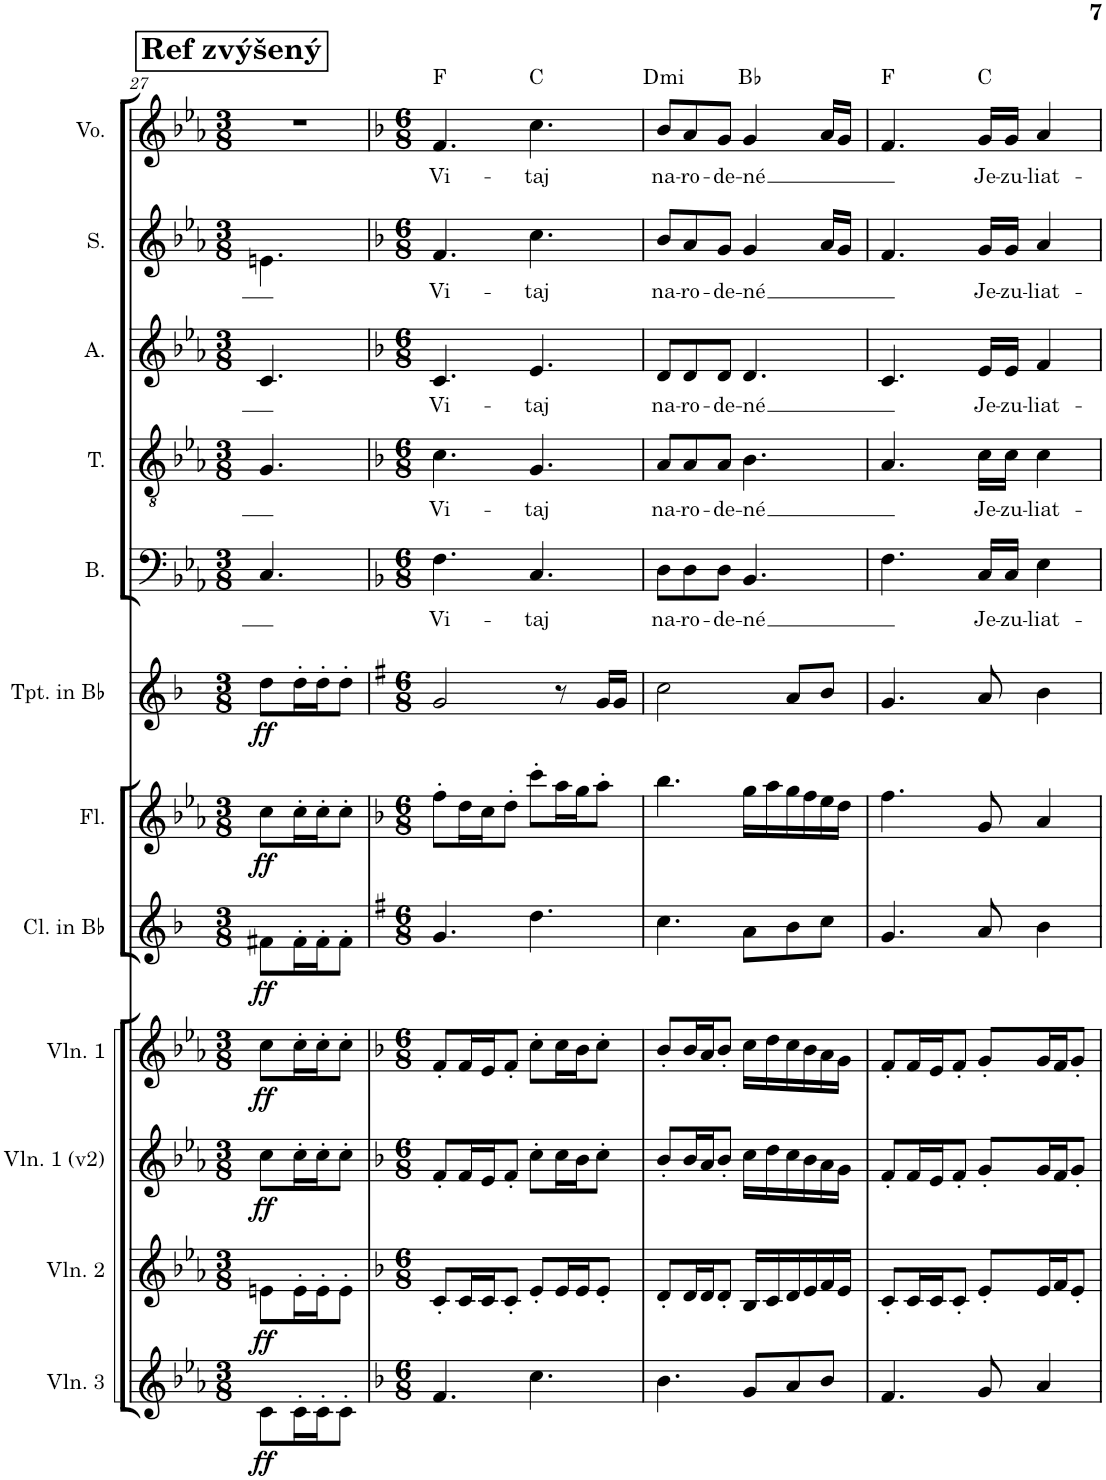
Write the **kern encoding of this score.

**kern	**dynam	**kern	**dynam	**kern	**dynam	**kern	**dynam	**kern	**dynam	**kern	**dynam	**kern	**dynam	**kern	**text	**kern	**text	**kern	**text	**kern	**text	**kern	**text	**harte
*part12	*part12	*part11	*part11	*part10	*part10	*part9	*part9	*part8	*part8	*part7	*part7	*part6	*part6	*part5	*part5	*part4	*part4	*part3	*part3	*part2	*part2	*part1	*part1	*part1
*staff12	*staff12	*staff11	*staff11	*staff10	*staff10	*staff9	*staff9	*staff8	*staff8	*staff7	*staff7	*staff6	*staff6	*staff5	*staff5	*staff4	*staff4	*staff3	*staff3	*staff2	*staff2	*staff1	*staff1	*
*I"Violin 3	*	*I"Violin 2	*	*I"Violin 1 (v2)	*	*I"Violin 1	*	*I"Clarinet in Bb	*	*I"Flute	*	*I"Trumpet in Bb	*	*I"Bass	*	*I"Tenor	*	*I"Alto	*	*I"Soprano	*	*I"Voice	*	*
*I'Vln. 3	*	*I'Vln. 2	*	*I'Vln. 1 (v2)	*	*I'Vln. 1	*	*I'Cl. in Bb	*	*I'Fl.	*	*I'Tpt. in Bb	*	*I'B.	*	*I'T.	*	*I'A.	*	*I'S.	*	*I'Vo.	*	*
!!LO:PB:g=z
*clefG2	*	*clefG2	*	*clefG2	*	*clefG2	*	*clefG2	*	*clefG2	*	*clefG2	*	*clefF4	*	*clefGv2	*	*clefG2	*	*clefG2	*	*clefG2	*	*
*	*	*	*	*	*	*	*	*Trd1c2	*	*	*	*Trd1c2	*	*	*	*	*	*	*	*	*	*	*	*
*k[b-e-a-]	*	*k[b-e-a-]	*	*k[b-e-a-]	*	*k[b-e-a-]	*	*k[b-]	*	*k[b-e-a-]	*	*k[b-]	*	*k[b-e-a-]	*	*k[b-e-a-]	*	*k[b-e-a-]	*	*k[b-e-a-]	*	*k[b-e-a-]	*	*
*M3/8	*	*M3/8	*	*M3/8	*	*M3/8	*	*M3/8	*	*M3/8	*	*M3/8	*	*M3/8	*	*M3/8	*	*M3/8	*	*M3/8	*	*M3/8	*	*
!!LO:REH:place=s1:a:B:cj:fs=14:t=Ref zvýšený
=27	=27	=27	=27	=27	=27	=27	=27	=27	=27	=27	=27	=27	=27	=27	=27	=27	=27	=27	=27	=27	=27	=27	=27	=27
!	!LO:DY:b	!	!LO:DY:b	!	!LO:DY:b	!	!LO:DY:b	!	!LO:DY:b	!	!LO:DY:b	!	!LO:DY:b	!	!	!	!	!	!	!	!	!	!	!
8c\L	ff	8en\L	ff	8cc\L	ff	8cc\L	ff	8f#X\L	ff	8cc\L	ff	8dd\L	ff	4.C/	.	4.G/	.	4.c/	.	4.en\	.	4.r	.	.
16c'\L	.	16e'\L	.	16cc'\L	.	16cc'\L	.	16f#'\L	.	16cc'\L	.	16dd'\L	.	.	.	.	.	.	.	.	.	.	.	.
16c'\J	.	16e'\J	.	16cc'\J	.	16cc'\J	.	16f#'\J	.	16cc'\J	.	16dd'\J	.	.	.	.	.	.	.	.	.	.	.	.
8c'\J	.	8e'\J	.	8cc'\J	.	8cc'\J	.	8f#'\J	.	8cc'\J	.	8dd'\J	.	.	.	.	.	.	.	.	.	.	.	.
=28	=28	=28	=28	=28	=28	=28	=28	=28	=28	=28	=28	=28	=28	=28	=28	=28	=28	=28	=28	=28	=28	=28	=28	=28
*k[b-]	*	*k[b-]	*	*k[b-]	*	*k[b-]	*	*k[f#]	*	*k[b-]	*	*k[f#]	*	*k[b-]	*	*k[b-]	*	*k[b-]	*	*k[b-]	*	*k[b-]	*	*
*M6/8	*	*M6/8	*	*M6/8	*	*M6/8	*	*M6/8	*	*M6/8	*	*M6/8	*	*M6/8	*	*M6/8	*	*M6/8	*	*M6/8	*	*M6/8	*	*
!	!	!	!	!	!	!	!	!	!	!	!	!	!	!	!LO:LY:b	!	!LO:LY:b	!	!LO:LY:b	!	!LO:LY:b	!	!LO:LY:b	!
4.f/	.	8c'/L	.	8f'/L	.	8f'/L	.	4.g/	.	8ff'\L	.	2g/	.	4.F\	Vi-	4.c\	Vi-	4.c/	Vi-	4.f/	Vi-	4.f/	Vi-	F:maj
.	.	16c/L	.	16f/L	.	16f/L	.	.	.	16dd\L	.	.	.	.	.	.	.	.	.	.	.	.	.	.
.	.	16c/J	.	16e/J	.	16e/J	.	.	.	16cc\J	.	.	.	.	.	.	.	.	.	.	.	.	.	.
.	.	8c'/J	.	8f'/J	.	8f'/J	.	.	.	8dd'\J	.	.	.	.	.	.	.	.	.	.	.	.	.	.
!	!	!	!	!	!	!	!	!	!	!	!	!	!	!	!LO:LY:b	!	!LO:LY:b	!	!LO:LY:b	!	!LO:LY:b	!	!LO:LY:b	!
4.cc\	.	8e'/L	.	8cc'\L	.	8cc'\L	.	4.dd\	.	8ccc'\L	.	.	.	4.C/	-taj	4.G/	-taj	4.e/	-taj	4.cc\	-taj	4.cc\	-taj	C:maj
.	.	16e/L	.	16cc\L	.	16cc\L	.	.	.	16aa\L	.	8r	.	.	.	.	.	.	.	.	.	.	.	.
.	.	16e/J	.	16b-\J	.	16b-\J	.	.	.	16gg\J	.	.	.	.	.	.	.	.	.	.	.	.	.	.
.	.	8e'/J	.	8cc'\J	.	8cc'\J	.	.	.	8aa'\J	.	16g/LL	.	.	.	.	.	.	.	.	.	.	.	.
.	.	.	.	.	.	.	.	.	.	.	.	16g/JJ	.	.	.	.	.	.	.	.	.	.	.	.
=29	=29	=29	=29	=29	=29	=29	=29	=29	=29	=29	=29	=29	=29	=29	=29	=29	=29	=29	=29	=29	=29	=29	=29	=29
!	!	!	!	!	!	!	!	!	!	!	!	!	!	!	!LO:LY:b	!	!LO:LY:b	!	!LO:LY:b	!	!LO:LY:b	!	!LO:LY:b	!LO:H:kt=mi
4.b-\	.	8d'/L	.	8b-'/L	.	8b-'/L	.	4.cc\	.	4.bb-\	.	2cc\	.	8D\L	na-	8A/L	na-	8d/L	na-	8b-/L	na-	8b-/L	na-	D:min
!	!	!	!	!	!	!	!	!	!	!	!	!	!	!	!LO:LY:b	!	!LO:LY:b	!	!LO:LY:b	!	!LO:LY:b	!	!LO:LY:b	!
.	.	16d/L	.	16b-/L	.	16b-/L	.	.	.	.	.	.	.	8D\	-ro-	8A/	-ro-	8d/	-ro-	8a/	-ro-	8a/	-ro-	.
.	.	16d/J	.	16a/J	.	16a/J	.	.	.	.	.	.	.	.	.	.	.	.	.	.	.	.	.	.
!	!	!	!	!	!	!	!	!	!	!	!	!	!	!	!LO:LY:b	!	!LO:LY:b	!	!LO:LY:b	!	!LO:LY:b	!	!LO:LY:b	!
.	.	8d'/J	.	8b-'/J	.	8b-'/J	.	.	.	.	.	.	.	8D\J	-de-	8A/J	-de-	8d/J	-de-	8g/J	-de-	8g/J	-de-	.
!	!	!	!	!	!	!	!	!	!	!	!	!	!	!	!LO:LY:b	!	!LO:LY:b	!	!LO:LY:b	!	!LO:LY:b	!	!LO:LY:b	!
8g/L	.	16B-/LL	.	16cc\LL	.	16cc\LL	.	8a\L	.	16gg\LL	.	.	.	4.BB-/	-né	4.B-\	-né	4.d/	-né	4g/	-né	4g/	-né	Bb:maj
.	.	16c/	.	16dd\	.	16dd\	.	.	.	16aa\	.	.	.	.	.	.	.	.	.	.	.	.	.	.
8a/	.	16d/	.	16cc\	.	16cc\	.	8b\	.	16gg\	.	8a/L	.	.	.	.	.	.	.	.	.	.	.	.
.	.	16e/	.	16b-\	.	16b-\	.	.	.	16ff\	.	.	.	.	.	.	.	.	.	.	.	.	.	.
8b-/J	.	16f/	.	16a\	.	16a\	.	8cc\J	.	16ee\	.	8b/J	.	.	.	.	.	.	.	16a/LL	.	16a/LL	.	.
.	.	16e/JJ	.	16g\JJ	.	16g\JJ	.	.	.	16dd\JJ	.	.	.	.	.	.	.	.	.	16g/JJ	.	16g/JJ	.	.
=30	=30	=30	=30	=30	=30	=30	=30	=30	=30	=30	=30	=30	=30	=30	=30	=30	=30	=30	=30	=30	=30	=30	=30	=30
4.f/	.	8c'/L	.	8f'/L	.	8f'/L	.	4.g/	.	4.ff\	.	4.g/	.	4.F\	.	4.A/	.	4.c/	.	4.f/	.	4.f/	.	F:maj
.	.	16c/L	.	16f/L	.	16f/L	.	.	.	.	.	.	.	.	.	.	.	.	.	.	.	.	.	.
.	.	16c/J	.	16e/J	.	16e/J	.	.	.	.	.	.	.	.	.	.	.	.	.	.	.	.	.	.
.	.	8c'/J	.	8f'/J	.	8f'/J	.	.	.	.	.	.	.	.	.	.	.	.	.	.	.	.	.	.
!	!	!	!	!	!	!	!	!	!	!	!	!	!	!	!LO:LY:b	!	!LO:LY:b	!	!LO:LY:b	!	!LO:LY:b	!	!LO:LY:b	!
8g/	.	8e'/L	.	8g'/L	.	8g'/L	.	8a/	.	8g/	.	8a/	.	16C/LL	Je-	16c\LL	Je-	16e/LL	Je-	16g/LL	Je-	16g/LL	Je-	C:maj
!	!	!	!	!	!	!	!	!	!	!	!	!	!	!	!LO:LY:b	!	!LO:LY:b	!	!LO:LY:b	!	!LO:LY:b	!	!LO:LY:b	!
.	.	.	.	.	.	.	.	.	.	.	.	.	.	16C/JJ	-zu-	16c\JJ	-zu-	16e/JJ	-zu-	16g/JJ	-zu-	16g/JJ	-zu-	.
!	!	!	!	!	!	!	!	!	!	!	!	!	!	!	!LO:LY:b	!	!LO:LY:b	!	!LO:LY:b	!	!LO:LY:b	!	!LO:LY:b	!
4a/	.	16e/L	.	16g/L	.	16g/L	.	4b\	.	4a/	.	4b\	.	4E\	-liat-	4c\	-liat-	4f/	-liat-	4a/	-liat-	4a/	-liat-	.
.	.	16f/J	.	16f/J	.	16f/J	.	.	.	.	.	.	.	.	.	.	.	.	.	.	.	.	.	.
.	.	8e'/J	.	8g'/J	.	8g'/J	.	.	.	.	.	.	.	.	.	.	.	.	.	.	.	.	.	.
=	=	=	=	=	=	=	=	=	=	=	=	=	=	=	=	=	=	=	=	=	=	=	=	=
*-	*-	*-	*-	*-	*-	*-	*-	*-	*-	*-	*-	*-	*-	*-	*-	*-	*-	*-	*-	*-	*-	*-	*-	*-
